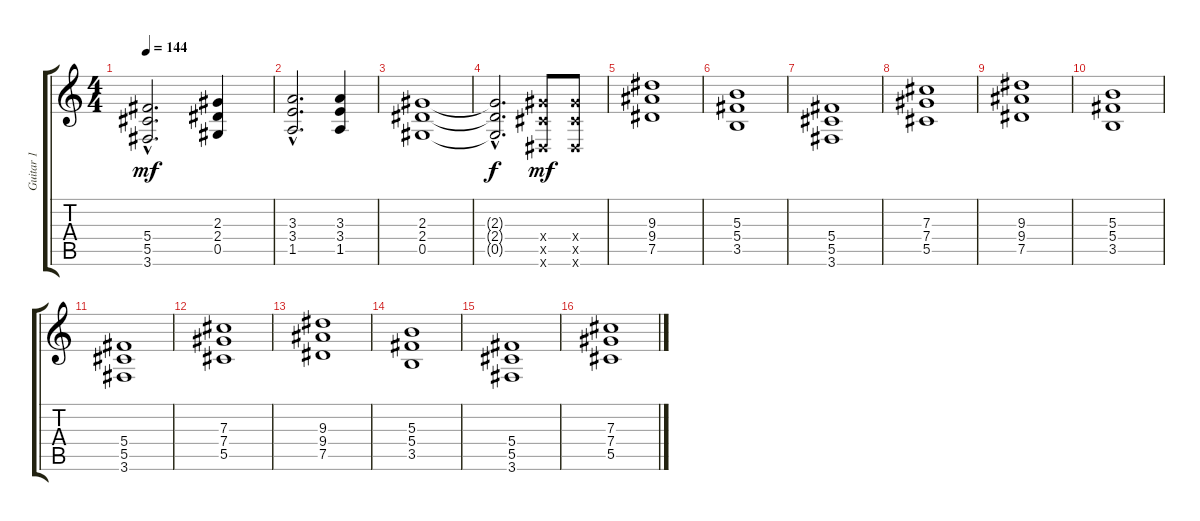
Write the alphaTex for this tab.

\track ("Guitar 1" "Guitar 1") {instrument overdrivenguitar}
\staff {score tabs}
\tuning (Eb4 Bb3 Gb3 Db3 Ab2 Eb2) {hide}
\ts (4 4)
\tempo 144
\clef g2
\ks c
(5.4{hac} 5.5{hac} 3.6{hac}).2{d dy mf} (2.3 2.4 0.5).4 |
(3.3{hac} 3.4{hac} 1.5{hac}).2{d} (3.3 3.4 1.5).4 |
(2.3 2.4 0.5).1 |
(2.3{hac t} 2.4{hac t} 0.5{hac t}).2{d dy f} (7.4{x} 5.5{x} 0.6{x}).8{dy mf} (7.4{x} 5.5{x} 0.6{x}).8 |
(9.3 9.4 7.5).1 |
(5.3 5.4 3.5).1 |
(5.4 5.5 3.6).1 |
(7.3 7.4 5.5).1 |
(9.3 9.4 7.5).1 |
(5.3 5.4 3.5).1 |
(5.4 5.5 3.6).1 |
(7.3 7.4 5.5).1 |
(9.3 9.4 7.5).1 |
(5.3 5.4 3.5).1 |
(5.4 5.5 3.6).1 |
(7.3 7.4 5.5).1
